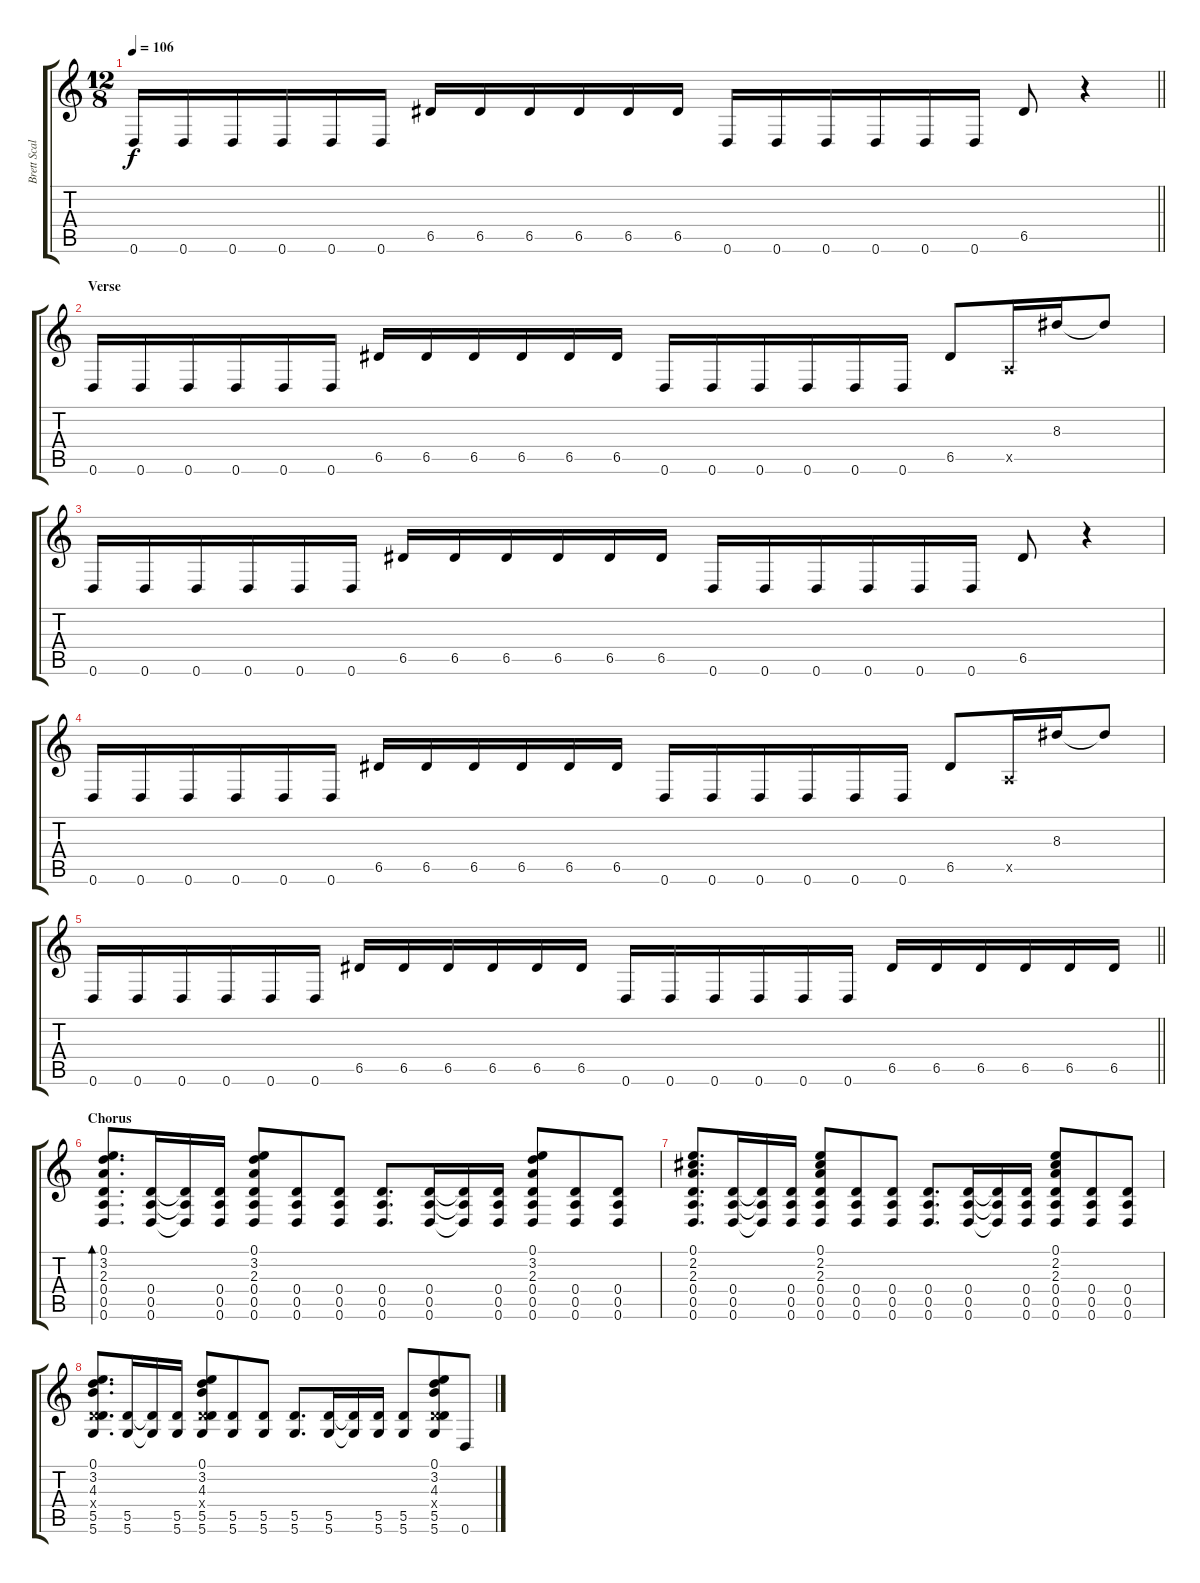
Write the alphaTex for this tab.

\track ("Brett Scallions (Rhythm Guitar)" "Brett Scal") {instrument distortionguitar}
\staff {score tabs}
\tuning (E4 B3 G3 D3 A2 D2) {hide}
\ts (12 8)
\tempo 106
\clef g2
\barLineRight lightlight
\ks c
0.6.16{dy f} 0.6.16 0.6.16 0.6.16 0.6.16 0.6.16 6.5.16 6.5.16 6.5.16 6.5.16 6.5.16 6.5.16 0.6.16 0.6.16 0.6.16 0.6.16 0.6.16 0.6.16 6.5.8 r.4 |
\section ("" "Verse")
0.6.16 0.6.16 0.6.16 0.6.16 0.6.16 0.6.16 6.5.16 6.5.16 6.5.16 6.5.16 6.5.16 6.5.16 0.6.16 0.6.16 0.6.16 0.6.16 0.6.16 0.6.16 6.5.8 0.5{x}.16 8.3.16 8.3{t}.8 |
0.6.16 0.6.16 0.6.16 0.6.16 0.6.16 0.6.16 6.5.16 6.5.16 6.5.16 6.5.16 6.5.16 6.5.16 0.6.16 0.6.16 0.6.16 0.6.16 0.6.16 0.6.16 6.5.8 r.4 |
0.6.16 0.6.16 0.6.16 0.6.16 0.6.16 0.6.16 6.5.16 6.5.16 6.5.16 6.5.16 6.5.16 6.5.16 0.6.16 0.6.16 0.6.16 0.6.16 0.6.16 0.6.16 6.5.8 0.5{x}.16 8.3.16 8.3{t}.8 |
\barLineRight lightlight
0.6.16 0.6.16 0.6.16 0.6.16 0.6.16 0.6.16 6.5.16 6.5.16 6.5.16 6.5.16 6.5.16 6.5.16 0.6.16 0.6.16 0.6.16 0.6.16 0.6.16 0.6.16 6.5.16 6.5.16 6.5.16 6.5.16 6.5.16 6.5.16 |
\section ("" "Chorus")
(0.1 3.2 2.3 0.4 0.5 0.6).8{d bd 120 volume 10} (0.4 0.5 0.6).16 (0.4{t} 0.5{t} 0.6{t}).16 (0.4 0.5 0.6).16 (0.1 3.2 2.3 0.4 0.5 0.6).8 (0.4 0.5 0.6).8 (0.4 0.5 0.6).8 (0.4 0.5 0.6).8{d} (0.4 0.5 0.6).16 (0.4{t} 0.5{t} 0.6{t}).16 (0.4 0.5 0.6).16 (0.1 3.2 2.3 0.4 0.5 0.6).8 (0.4 0.5 0.6).8 (0.4 0.5 0.6).8 |
(0.1 2.2 2.3 0.4 0.5 0.6).8{d} (0.4 0.5 0.6).16 (0.4{t} 0.5{t} 0.6{t}).16 (0.4 0.5 0.6).16 (0.1 2.2 2.3 0.4 0.5 0.6).8 (0.4 0.5 0.6).8 (0.4 0.5 0.6).8 (0.4 0.5 0.6).8{d} (0.4 0.5 0.6).16 (0.4{t} 0.5{t} 0.6{t}).16 (0.4 0.5 0.6).16 (0.1 2.2 2.3 0.4 0.5 0.6).8 (0.4 0.5 0.6).8 (0.4 0.5 0.6).8 |
(0.1 3.2 4.3 0.4{x} 5.5 5.6).8{d} (5.5 5.6).16 (5.5{t} 5.6{t}).16 (5.5 5.6).16 (0.1 3.2 4.3 0.4{x} 5.5 5.6).8 (5.5 5.6).8 (5.5 5.6).8 (5.5 5.6).8{d} (5.5 5.6).16 (5.5{t} 5.6{t}).16 (5.5 5.6).16 (5.5 5.6).8 (0.1 3.2 4.3 0.4{x} 5.5 5.6).8 0.6.8
